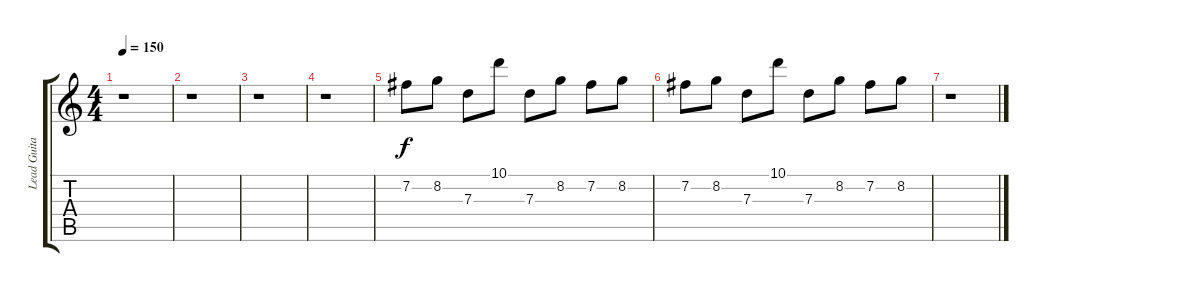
\track ("Lead Guitar" "Lead Guita") {instrument distortionguitar}
\staff {score tabs}
\tuning (E4 B3 G3 D3 A2 E2) {hide}
\ts (4 4)
\tempo 150
\clef g2
\ks c
r.1{dy f} |
r.1 |
r.1 |
r.1 |
7.2.8 8.2.8 7.3.8 10.1.8 7.3.8 8.2.8 7.2.8 8.2.8 |
7.2.8 8.2.8 7.3.8 10.1.8 7.3.8 8.2.8 7.2.8 8.2.8 |
r.1
